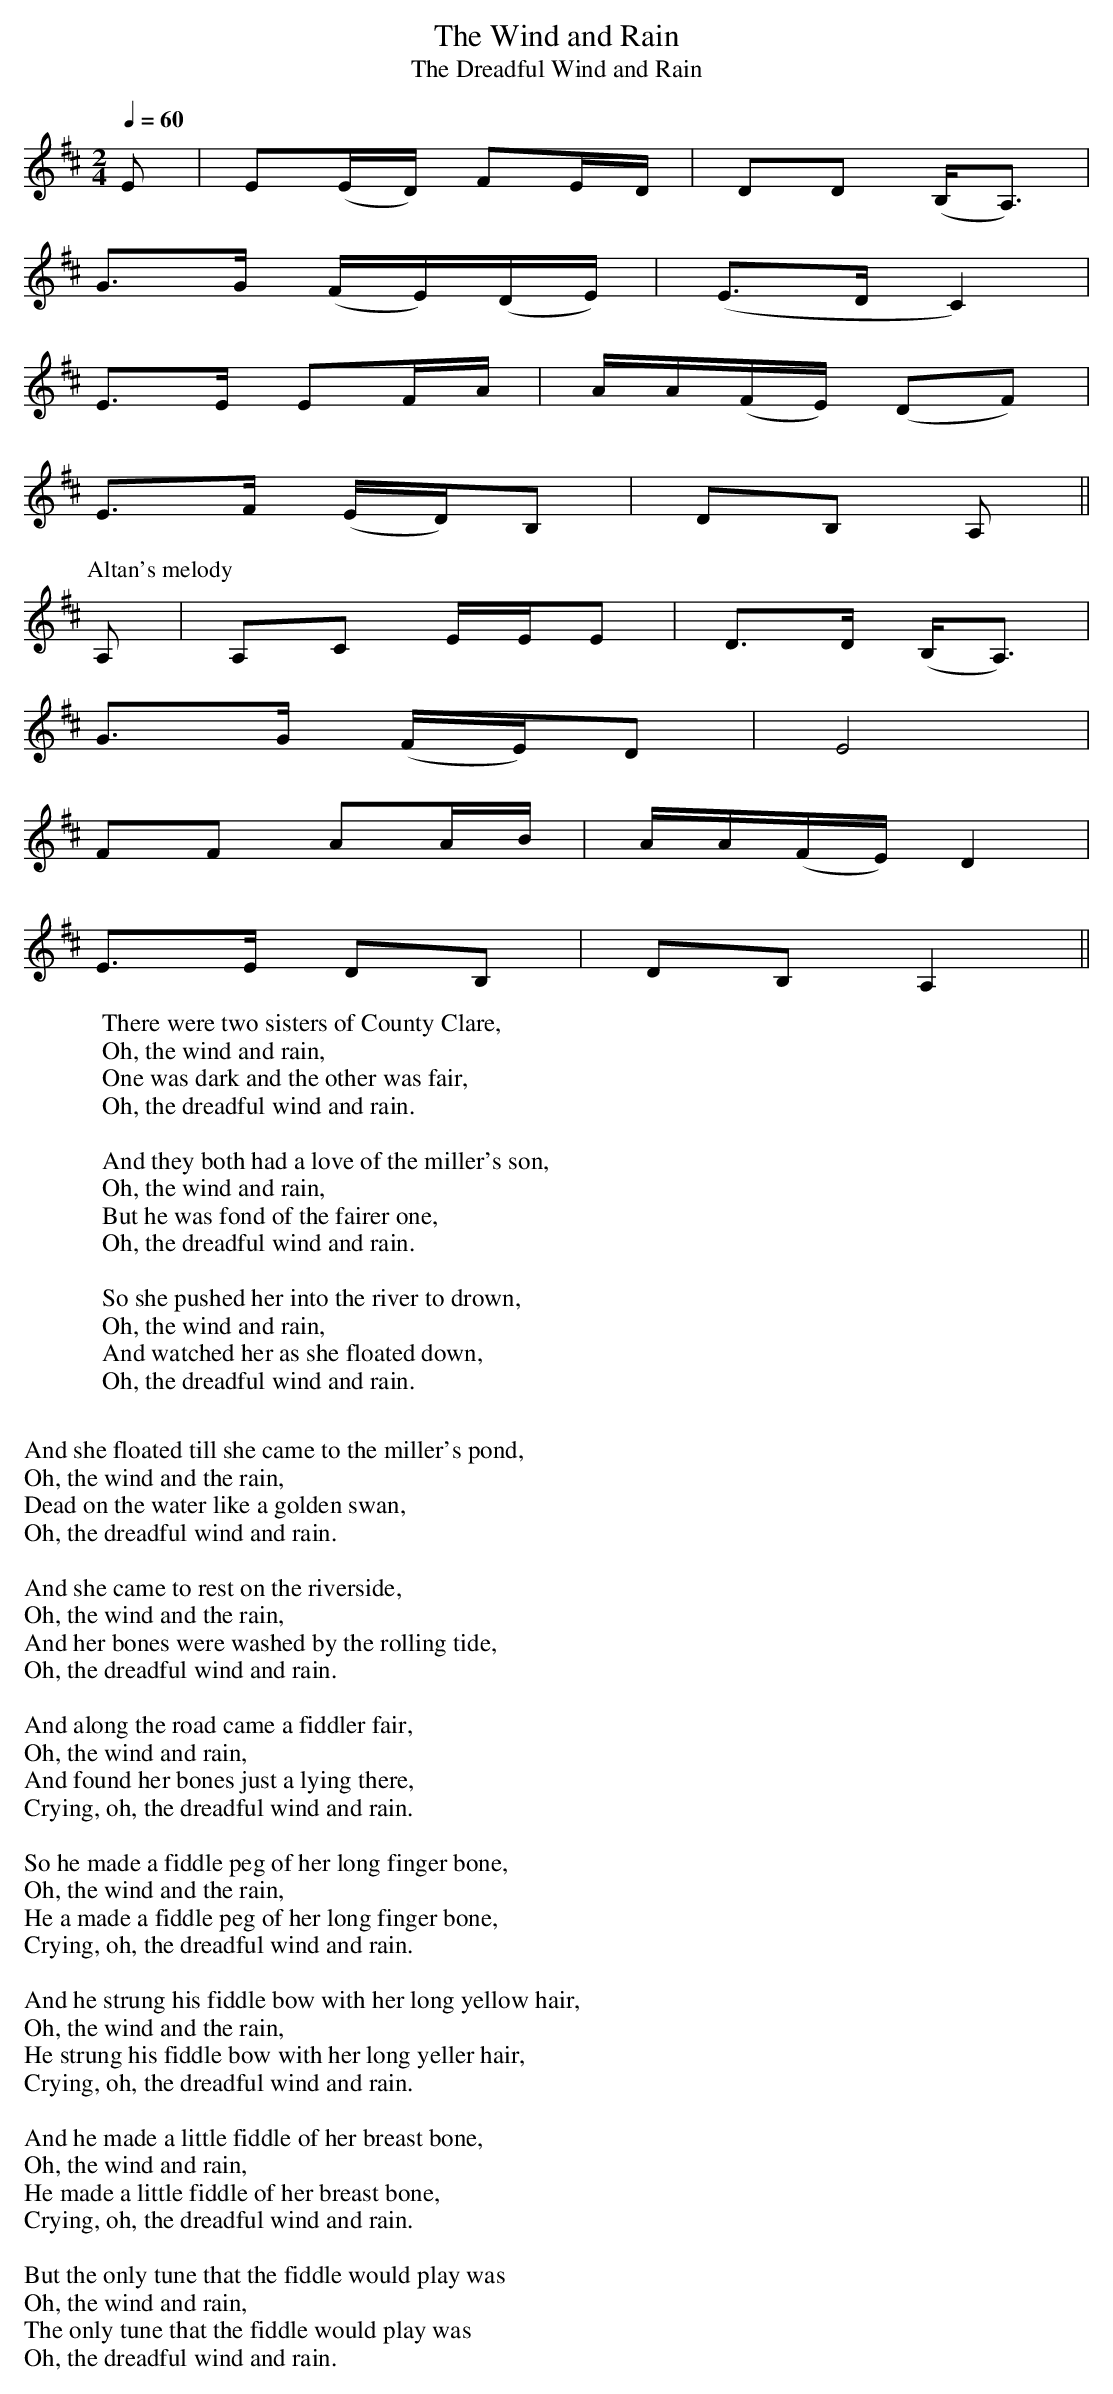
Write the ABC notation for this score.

X:1
T:Wind and Rain, The
T:Dreadful Wind and Rain, The
M:2/4
L:1/8
Q:1/4=60
K:D
E | E(E/D/) FE/D/ | DD (B,<A,) |
G>G (F/E/)(D/E/) | (E>D C2) |
E>E EF/A/ | A/A/(F/E/) (DF) |
E>F (E/D/)B, | DB, A, ||
P:Altan's melody
A, | A,C E/E/E | D>D (B,<A,) |
G>G (F/E/)D | E4 |
FF AA/B/ | A/A/(F/E/) D2 |
E>E DB, | DB, A,2 ||
W:There were two sisters of County Clare,
W:Oh, the wind and rain,
W:One was dark and the other was fair,
W:Oh, the dreadful wind and rain.
W:
W:And they both had a love of the miller's son,
W:Oh, the wind and rain,
W:But he was fond of the fairer one,
W:Oh, the dreadful wind and rain.
W:
W:So she pushed her into the river to drown,
W:Oh, the wind and rain,
W:And watched her as she floated down,
W:Oh, the dreadful wind and rain.
W:
W:And she floated till she came to the miller's pond,
W:Oh, the wind and the rain,
W:Dead on the water like a golden swan,
W:Oh, the dreadful wind and rain.
W:
W:And she came to rest on the riverside,
W:Oh, the wind and the rain,
W:And her bones were washed by the rolling tide,
W:Oh, the dreadful wind and rain.
W:
W:And along the road came a fiddler fair,
W:Oh, the wind and rain,
W:And found her bones just a lying there,
W:Crying, oh, the dreadful wind and rain.
W:
W:So he made a fiddle peg of her long finger bone,
W:Oh, the wind and the rain,
W:He a made a fiddle peg of her long finger bone,
W:Crying, oh, the dreadful wind and rain.
W:
W:And he strung his fiddle bow with her long yellow hair,
W:Oh, the wind and the rain,
W:He strung his fiddle bow with her long yeller hair,
W:Crying, oh, the dreadful wind and rain.
W:
W:And he made a little fiddle of her breast bone,
W:Oh, the wind and rain,
W:He made a little fiddle of her breast bone,
W:Crying, oh, the dreadful wind and rain.
W:
W:But the only tune that the fiddle would play was
W:Oh, the wind and rain,
W:The only tune that the fiddle would play was
W:Oh, the dreadful wind and rain.
